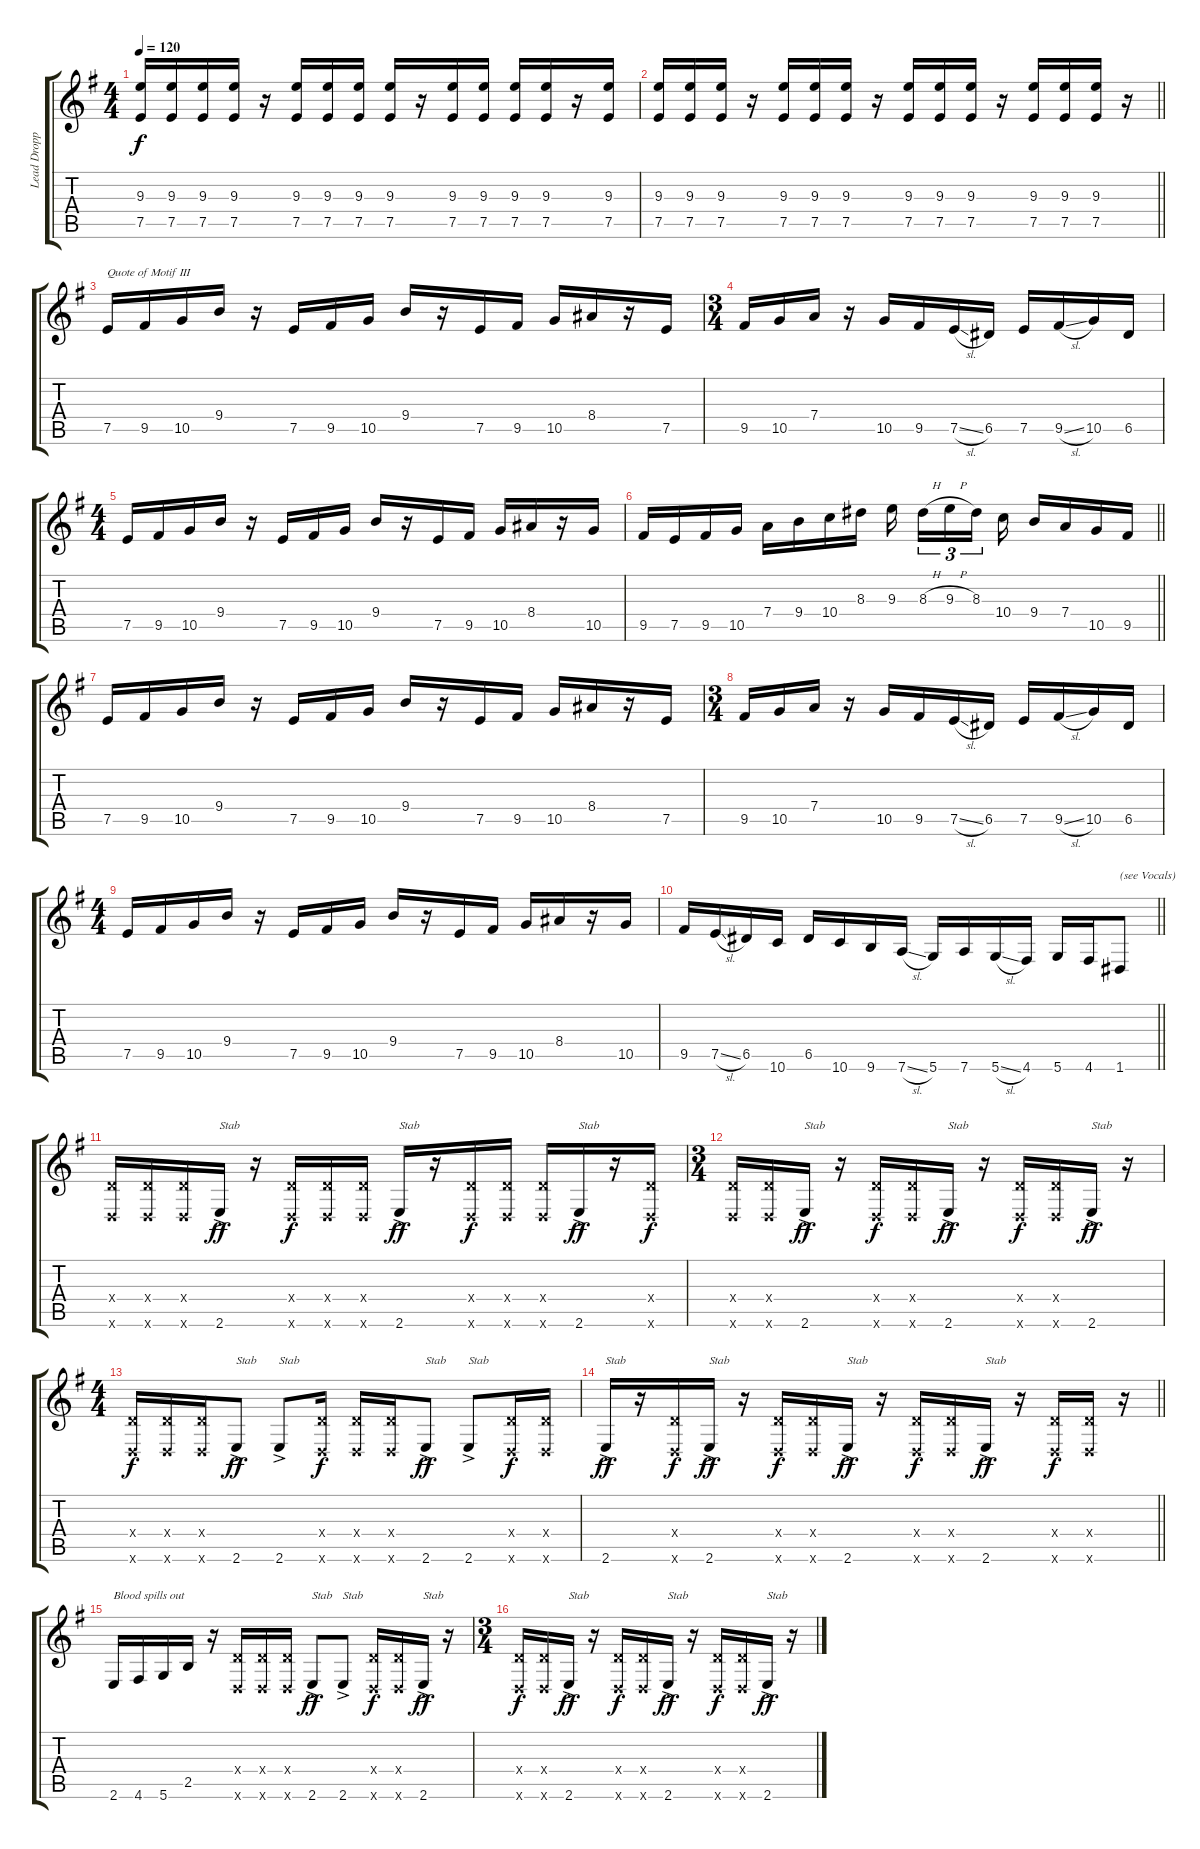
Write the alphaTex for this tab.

\track ("Lead Dropped D " "Lead Dropp") {instrument distortionguitar}
\staff {score tabs}
\tuning (E4 B3 G3 D3 A2 D2) {hide}
\ts (4 4)
\tempo 120
\clef g2
\ks eminor
(9.3 7.5).16{dy f} (9.3 7.5).16 (9.3 7.5).16 (9.3 7.5).16 r.16 (9.3 7.5).16 (9.3 7.5).16 (9.3 7.5).16 (9.3 7.5).16 r.16 (9.3 7.5).16 (9.3 7.5).16 (9.3 7.5).16 (9.3 7.5).16 r.16 (9.3 7.5).16 |
\barLineRight lightlight
(9.3 7.5).16 (9.3 7.5).16 (9.3 7.5).16 r.16 (9.3 7.5).16 (9.3 7.5).16 (9.3 7.5).16 r.16 (9.3 7.5).16 (9.3 7.5).16 (9.3 7.5).16 r.16 (9.3 7.5).16 (9.3 7.5).16 (9.3 7.5).16 r.16 |
7.5.16{txt "Quote of Motif III"} 9.5.16 10.5.16 9.4.16 r.16 7.5.16 9.5.16 10.5.16 9.4.16 r.16 7.5.16 9.5.16 10.5.16 8.4.16 r.16 7.5.16 |
\ts (3 4)
9.5.16 10.5.16 7.4.16 r.16 10.5.16 9.5.16 7.5{sl}.16 6.5.16 7.5.16 9.5{sl}.16 10.5.16 6.5.16 |
\ts (4 4)
7.5.16 9.5.16 10.5.16 9.4.16 r.16 7.5.16 9.5.16 10.5.16 9.4.16 r.16 7.5.16 9.5.16 10.5.16 8.4.16 r.16 10.5.16 |
\barLineRight lightlight
9.5.16 7.5.16 9.5.16 10.5.16 7.4.16 9.4.16 10.4.16 8.3.16 9.3.16{beam splitsecondary} 8.3{h}.16{tu (3 2)} 9.3{h}.16{tu (3 2)} 8.3.16{tu (3 2) beam splitsecondary} 10.4.16 9.4.16 7.4.16 10.5.16 9.5.16 |
7.5.16 9.5.16 10.5.16 9.4.16 r.16 7.5.16 9.5.16 10.5.16 9.4.16 r.16 7.5.16 9.5.16 10.5.16 8.4.16 r.16 7.5.16 |
\ts (3 4)
9.5.16 10.5.16 7.4.16 r.16 10.5.16 9.5.16 7.5{sl}.16 6.5.16 7.5.16 9.5{sl}.16 10.5.16 6.5.16 |
\ts (4 4)
7.5.16 9.5.16 10.5.16 9.4.16 r.16 7.5.16 9.5.16 10.5.16 9.4.16 r.16 7.5.16 9.5.16 10.5.16 8.4.16 r.16 10.5.16 |
\barLineRight lightlight
9.5.16 7.5{sl}.16 6.5.16 10.6.16 6.5.16 10.6.16 9.6.16 7.6{sl}.16 5.6.16 7.6.16 5.6{sl}.16 4.6.16 5.6.16 4.6.16 1.6.8{txt "(see Vocals)"} |
\section ("" "")
(0.4{x} 0.6{x}).16 (0.4{x} 0.6{x}).16 (0.4{x} 0.6{x}).16 2.6{ac}.16{txt "Stab" dy ff} r.16 (0.4{x} 0.6{x}).16{dy f} (0.4{x} 0.6{x}).16 (0.4{x} 0.6{x}).16 2.6{ac}.16{txt "Stab" dy ff} r.16 (0.4{x} 0.6{x}).16{dy f} (0.4{x} 0.6{x}).16 (0.4{x} 0.6{x}).16 2.6{ac}.16{txt "Stab" dy ff} r.16 (0.4{x} 0.6{x}).16{dy f} |
\ts (3 4)
(0.4{x} 0.6{x}).16 (0.4{x} 0.6{x}).16 2.6{ac}.16{txt "Stab" dy ff} r.16 (0.4{x} 0.6{x}).16{dy f} (0.4{x} 0.6{x}).16 2.6{ac}.16{txt "Stab" dy ff} r.16 (0.4{x} 0.6{x}).16{dy f} (0.4{x} 0.6{x}).16 2.6{ac}.16{txt "Stab" dy ff} r.16 |
\ts (4 4)
(0.4{x} 0.6{x}).16{dy f} (0.4{x} 0.6{x}).16 (0.4{x} 0.6{x}).16 2.6{ac}.8{txt "Stab" dy ff} 2.6{ac}.8{txt "Stab"} (0.4{x} 0.6{x}).16{dy f} (0.4{x} 0.6{x}).16 (0.4{x} 0.6{x}).16 2.6{ac}.8{txt "Stab" dy ff} 2.6{ac}.8{txt "Stab"} (0.4{x} 0.6{x}).16{dy f} (0.4{x} 0.6{x}).16 |
\barLineRight lightlight
2.6{ac}.16{txt "Stab" dy ff} r.16 (0.4{x} 0.6{x}).16{dy f} 2.6{ac}.16{txt "Stab" dy ff} r.16 (0.4{x} 0.6{x}).16{dy f} (0.4{x} 0.6{x}).16 2.6{ac}.16{txt "Stab" dy ff} r.16 (0.4{x} 0.6{x}).16{dy f} (0.4{x} 0.6{x}).16 2.6{ac}.16{txt "Stab" dy ff} r.16 (0.4{x} 0.6{x}).16{dy f} (0.4{x} 0.6{x}).16 r.16 |
2.6.16{txt "Blood spills out"} 4.6.16 5.6.16 2.5.16 r.16 (0.4{x} 0.6{x}).16 (0.4{x} 0.6{x}).16 (0.4{x} 0.6{x}).16 2.6{ac}.8{txt "Stab" dy ff} 2.6{ac}.8{txt "Stab"} (0.4{x} 0.6{x}).16{dy f} (0.4{x} 0.6{x}).16 2.6{ac}.16{txt "Stab" dy ff} r.16 |
\ts (3 4)
(0.4{x} 0.6{x}).16{dy f} (0.4{x} 0.6{x}).16 2.6{ac}.16{txt "Stab" dy ff} r.16 (0.4{x} 0.6{x}).16{dy f} (0.4{x} 0.6{x}).16 2.6{ac}.16{txt "Stab" dy ff} r.16 (0.4{x} 0.6{x}).16{dy f} (0.4{x} 0.6{x}).16 2.6{ac}.16{txt "Stab" dy ff} r.16
